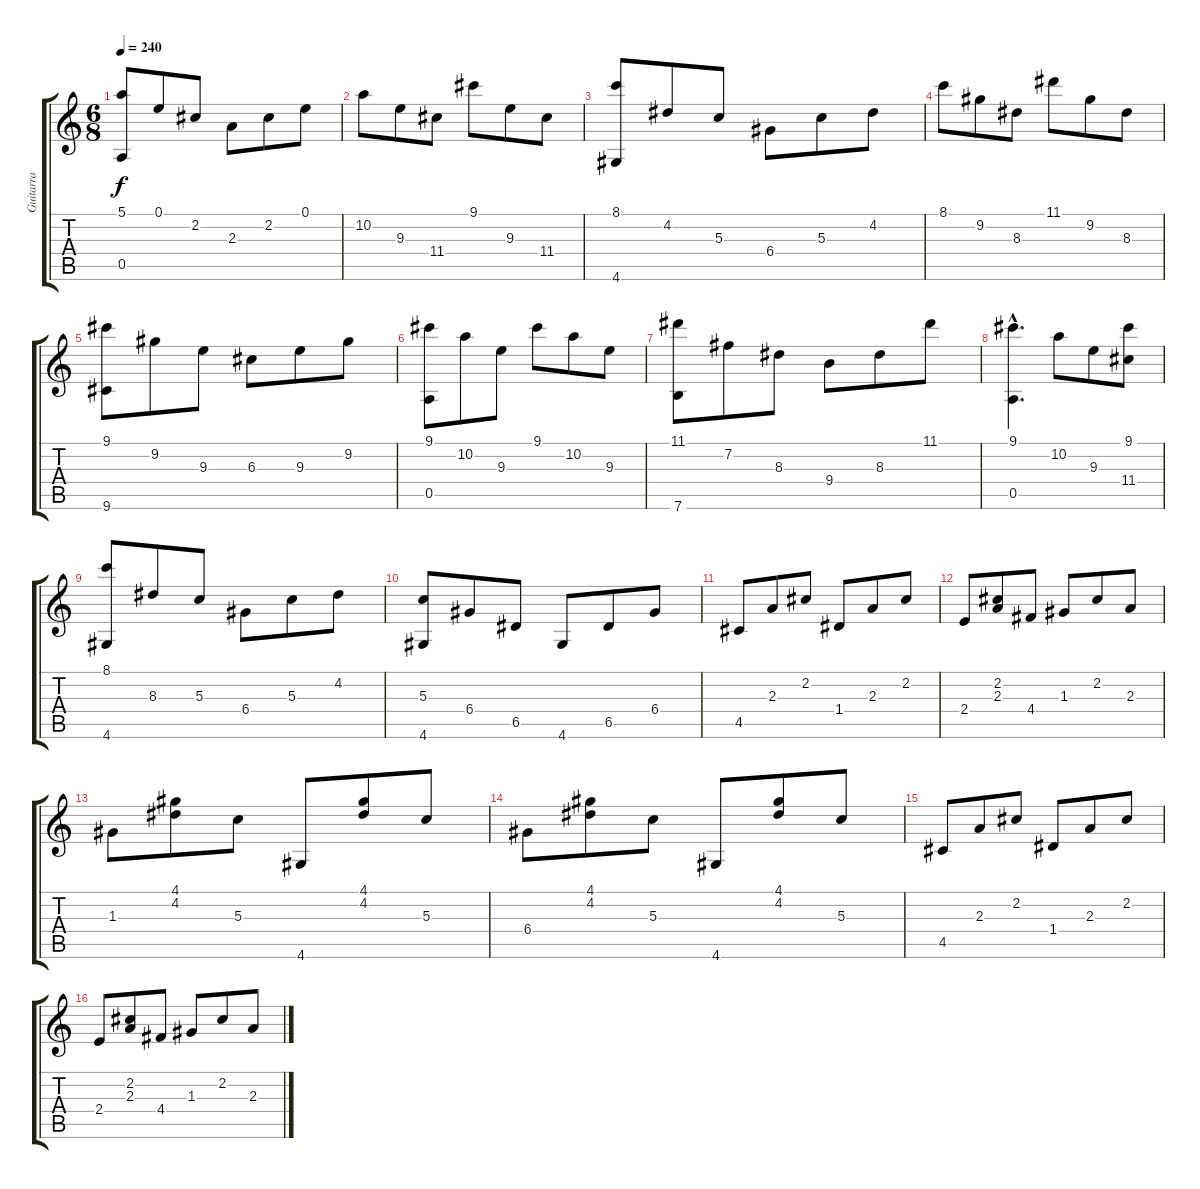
\track ("Guitarra       " "Guitarra  ") {instrument acousticguitarnylon}
\staff {score tabs}
\tuning (E4 B3 G3 D3 A2 E2) {hide}
\ts (6 8)
\tempo 240
\clef g2
\ks c
(5.1 0.5).8{dy f} 0.1.8 2.2.8 2.3.8 2.2.8 0.1.8 |
10.2.8 9.3.8 11.4.8 9.1.8 9.3.8 11.4.8 |
(8.1 4.6).8 4.2.8 5.3.8 6.4.8 5.3.8 4.2.8 |
8.1.8 9.2.8 8.3.8 11.1.8 9.2.8 8.3.8 |
(9.1 9.6).8 9.2.8 9.3.8 6.3.8 9.3.8 9.2.8 |
(9.1 0.5).8 10.2.8 9.3.8 9.1.8 10.2.8 9.3.8 |
(11.1 7.6).8 7.2.8 8.3.8 9.4.8 8.3.8 11.1.8 |
(9.1{hac} 0.5{hac}).4{d} 10.2.8 9.3.8 (9.1 11.4).8 |
(8.1 4.6).8 8.3.8 5.3.8 6.4.8 5.3.8 4.2.8 |
(5.3 4.6).8 6.4.8 6.5.8 4.6.8 6.5.8 6.4.8 |
4.5.8 2.3.8 2.2.8 1.4.8 2.3.8 2.2.8 |
2.4.8 (2.2 2.3).8 4.4.8 1.3.8 2.2.8 2.3.8 |
1.3.8 (4.1 4.2).8 5.3.8 4.6.8 (4.1 4.2).8 5.3.8 |
6.4.8 (4.1 4.2).8 5.3.8 4.6.8 (4.1 4.2).8 5.3.8 |
4.5.8 2.3.8 2.2.8 1.4.8 2.3.8 2.2.8 |
2.4.8 (2.2 2.3).8 4.4.8 1.3.8 2.2.8 2.3.8
